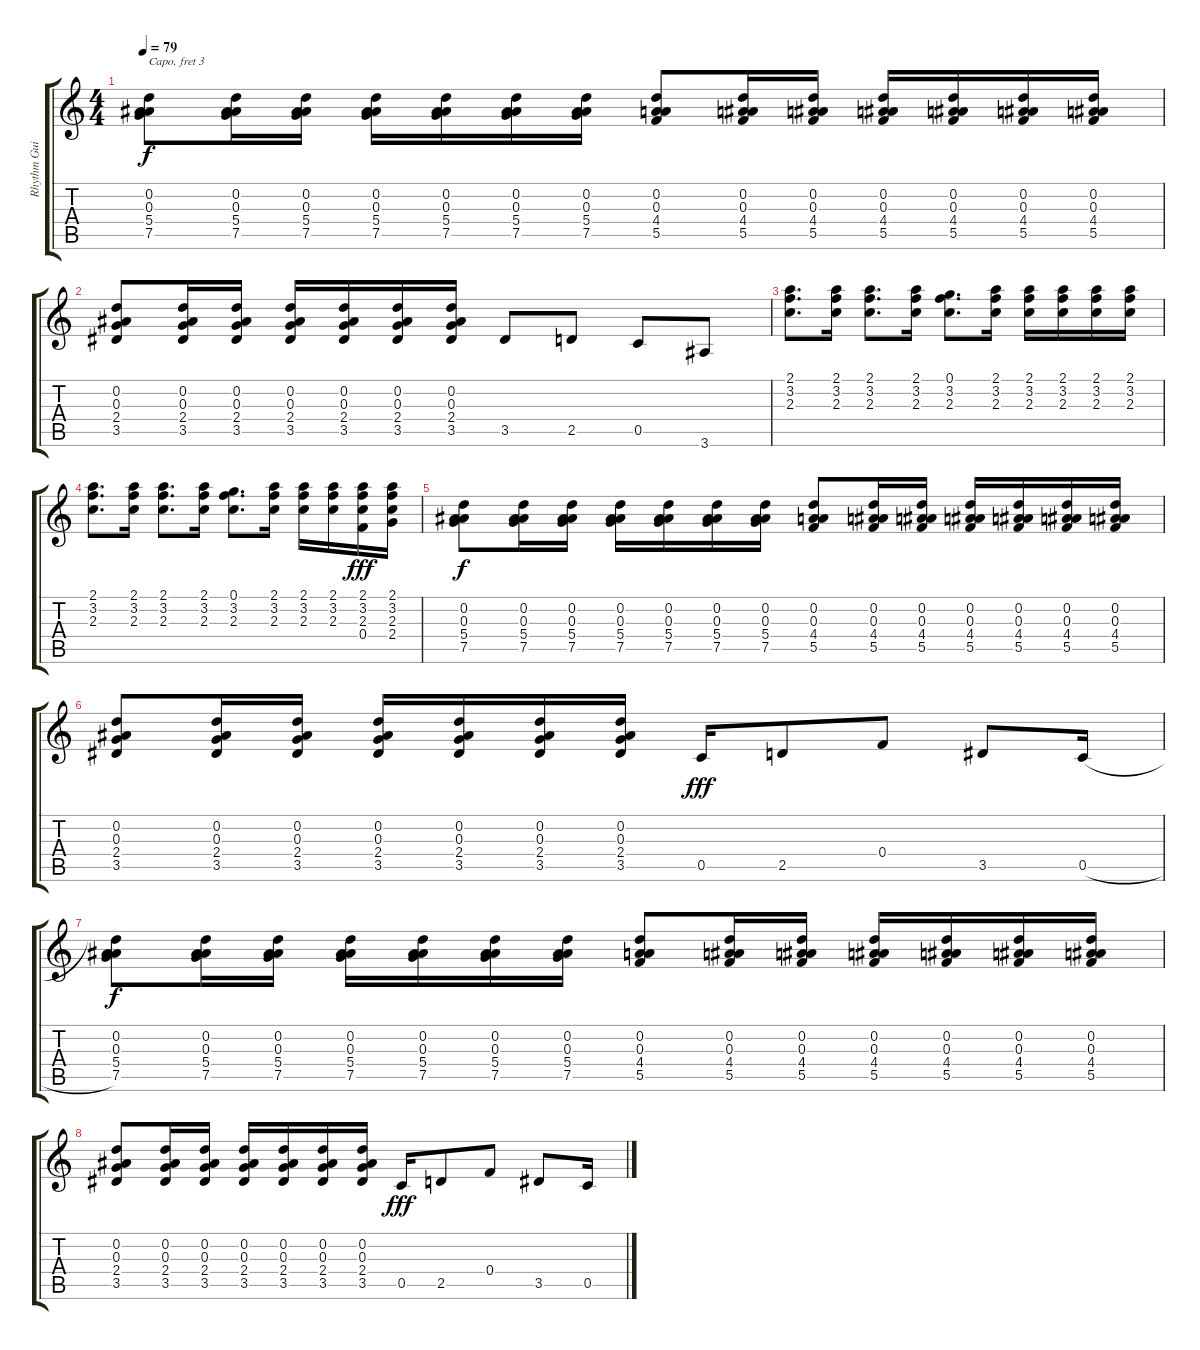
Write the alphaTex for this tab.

\track ("Rhythm Guitar" "Rhythm Gui") {instrument acousticguitarnylon}
\staff {score tabs}
\capo 3
\tuning (E4 B3 G3 D3 A2 E2) {hide}
\ts (4 4)
\tempo 79
\clef g2
\ks c
(0.2 0.3 5.4 7.5).8{dy f} (0.2 0.3 5.4 7.5).16 (0.2 0.3 5.4 7.5).16 (0.2 0.3 5.4 7.5).16 (0.2 0.3 5.4 7.5).16 (0.2 0.3 5.4 7.5).16 (0.2 0.3 5.4 7.5).16 (0.2 0.3 4.4 5.5).8 (0.2 0.3 4.4 5.5).16 (0.2 0.3 4.4 5.5).16 (0.2 0.3 4.4 5.5).16 (0.2 0.3 4.4 5.5).16 (0.2 0.3 4.4 5.5).16 (0.2 0.3 4.4 5.5).16 |
(0.2 0.3 2.4 3.5).8 (0.2 0.3 2.4 3.5).16 (0.2 0.3 2.4 3.5).16 (0.2 0.3 2.4 3.5).16 (0.2 0.3 2.4 3.5).16 (0.2 0.3 2.4 3.5).16 (0.2 0.3 2.4 3.5).16 3.5.8 2.5.8 0.5.8 3.6.8 |
(2.1 3.2 2.3).8{d} (2.1 3.2 2.3).16 (2.1 3.2 2.3).8{d} (2.1 3.2 2.3).16 (0.1 3.2 2.3).8{d} (2.1 3.2 2.3).16 (2.1 3.2 2.3).16 (2.1 3.2 2.3).16 (2.1 3.2 2.3).16 (2.1 3.2 2.3).16 |
(2.1 3.2 2.3).8{d} (2.1 3.2 2.3).16 (2.1 3.2 2.3).8{d} (2.1 3.2 2.3).16 (0.1 3.2 2.3).8{d} (2.1 3.2 2.3).16 (2.1 3.2 2.3).16 (2.1 3.2 2.3).16 (2.1 3.2 2.3 0.4).16{dy fff} (2.1 3.2 2.3 2.4).16 |
(0.2 0.3 5.4 7.5).8{dy f} (0.2 0.3 5.4 7.5).16 (0.2 0.3 5.4 7.5).16 (0.2 0.3 5.4 7.5).16 (0.2 0.3 5.4 7.5).16 (0.2 0.3 5.4 7.5).16 (0.2 0.3 5.4 7.5).16 (0.2 0.3 4.4 5.5).8 (0.2 0.3 4.4 5.5).16 (0.2 0.3 4.4 5.5).16 (0.2 0.3 4.4 5.5).16 (0.2 0.3 4.4 5.5).16 (0.2 0.3 4.4 5.5).16 (0.2 0.3 4.4 5.5).16 |
(0.2 0.3 2.4 3.5).8 (0.2 0.3 2.4 3.5).16 (0.2 0.3 2.4 3.5).16 (0.2 0.3 2.4 3.5).16 (0.2 0.3 2.4 3.5).16 (0.2 0.3 2.4 3.5).16 (0.2 0.3 2.4 3.5).16 0.5.16{dy fff} 2.5.8 0.4.8 3.5.8 0.5{h}.16 |
(0.2 0.3 5.4 7.5).8{dy f} (0.2 0.3 5.4 7.5).16 (0.2 0.3 5.4 7.5).16 (0.2 0.3 5.4 7.5).16 (0.2 0.3 5.4 7.5).16 (0.2 0.3 5.4 7.5).16 (0.2 0.3 5.4 7.5).16 (0.2 0.3 4.4 5.5).8 (0.2 0.3 4.4 5.5).16 (0.2 0.3 4.4 5.5).16 (0.2 0.3 4.4 5.5).16 (0.2 0.3 4.4 5.5).16 (0.2 0.3 4.4 5.5).16 (0.2 0.3 4.4 5.5).16 |
(0.2 0.3 2.4 3.5).8 (0.2 0.3 2.4 3.5).16 (0.2 0.3 2.4 3.5).16 (0.2 0.3 2.4 3.5).16 (0.2 0.3 2.4 3.5).16 (0.2 0.3 2.4 3.5).16 (0.2 0.3 2.4 3.5).16 0.5.16{dy fff} 2.5.8 0.4.8 3.5.8 0.5{h}.16
